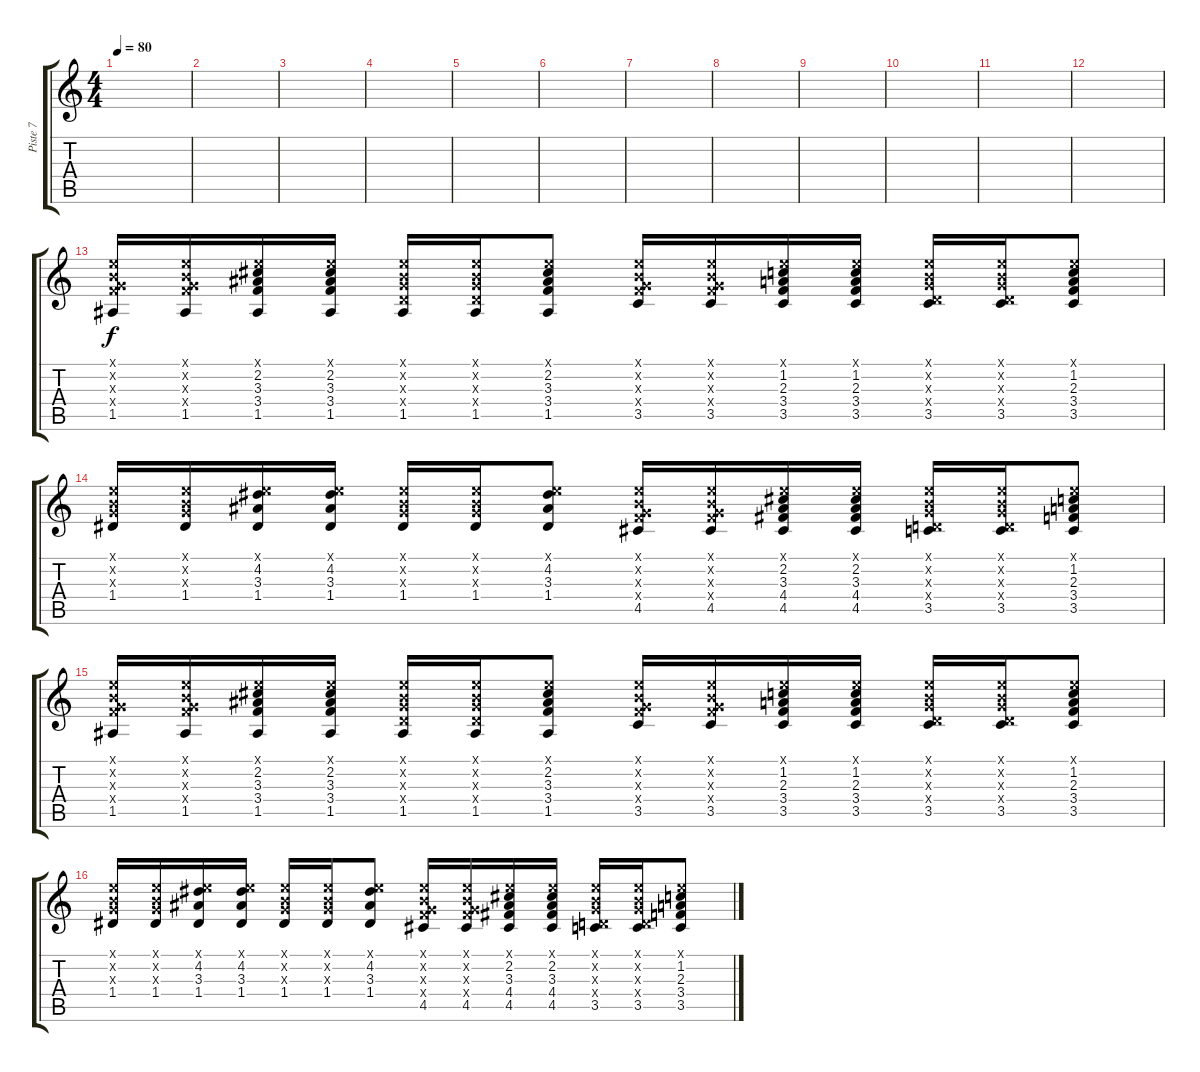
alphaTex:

\track ("Piste 7" "Piste 7") {instrument acousticguitarsteel}
\staff {score tabs}
\tuning (E4 B3 G3 D3 A2 D2) {hide}
\ts (4 4)
\tempo 80
\clef g2
\ks c
|
|
|
|
|
|
|
|
|
|
|
|
(0.1{x} 0.2{x} 0.3{x} 3.4{x} 1.5).16 (0.1{x} 0.2{x} 0.3{x} 3.4{x} 1.5).16 (0.1{x} 2.2 3.3 3.4 1.5).16 (0.1{x} 2.2 3.3 3.4 1.5).16 (0.1{x} 0.2{x} 0.3{x} 0.4{x} 1.5).16 (0.1{x} 0.2{x} 0.3{x} 0.4{x} 1.5).16 (0.1{x} 2.2 3.3 3.4 1.5).8 (0.1{x} 0.2{x} 0.3{x} 3.4{x} 3.5).16 (0.1{x} 0.2{x} 0.3{x} 3.4{x} 3.5).16 (0.1{x} 1.2 2.3 3.4 3.5).16 (0.1{x} 1.2 2.3 3.4 3.5).16 (0.1{x} 0.2{x} 0.3{x} 0.4{x} 3.5).16 (0.1{x} 0.2{x} 0.3{x} 0.4{x} 3.5).16 (0.1{x} 1.2 2.3 3.4 3.5).8 |
(0.1{x} 0.2{x} 0.3{x} 1.4).16 (0.1{x} 0.2{x} 0.3{x} 1.4).16 (0.1{x} 4.2 3.3 1.4).16 (0.1{x} 4.2 3.3 1.4).16 (0.1{x} 0.2{x} 0.3{x} 1.4).16 (0.1{x} 0.2{x} 0.3{x} 1.4).16 (0.1{x} 4.2 3.3 1.4).8 (0.1{x} 0.2{x} 0.3{x} 3.4{x} 4.5).16 (0.1{x} 0.2{x} 0.3{x} 3.4{x} 4.5).16 (0.1{x} 2.2 3.3 4.4 4.5).16 (0.1{x} 2.2 3.3 4.4 4.5).16 (0.1{x} 0.2{x} 0.3{x} 0.4{x} 3.5).16 (0.1{x} 0.2{x} 0.3{x} 0.4{x} 3.5).16 (0.1{x} 1.2 2.3 3.4 3.5).8 |
(0.1{x} 0.2{x} 0.3{x} 3.4{x} 1.5).16 (0.1{x} 0.2{x} 0.3{x} 3.4{x} 1.5).16 (0.1{x} 2.2 3.3 3.4 1.5).16 (0.1{x} 2.2 3.3 3.4 1.5).16 (0.1{x} 0.2{x} 0.3{x} 0.4{x} 1.5).16 (0.1{x} 0.2{x} 0.3{x} 0.4{x} 1.5).16 (0.1{x} 2.2 3.3 3.4 1.5).8 (0.1{x} 0.2{x} 0.3{x} 3.4{x} 3.5).16 (0.1{x} 0.2{x} 0.3{x} 3.4{x} 3.5).16 (0.1{x} 1.2 2.3 3.4 3.5).16 (0.1{x} 1.2 2.3 3.4 3.5).16 (0.1{x} 0.2{x} 0.3{x} 0.4{x} 3.5).16 (0.1{x} 0.2{x} 0.3{x} 0.4{x} 3.5).16 (0.1{x} 1.2 2.3 3.4 3.5).8 |
(0.1{x} 0.2{x} 0.3{x} 1.4).16 (0.1{x} 0.2{x} 0.3{x} 1.4).16 (0.1{x} 4.2 3.3 1.4).16 (0.1{x} 4.2 3.3 1.4).16 (0.1{x} 0.2{x} 0.3{x} 1.4).16 (0.1{x} 0.2{x} 0.3{x} 1.4).16 (0.1{x} 4.2 3.3 1.4).8 (0.1{x} 0.2{x} 0.3{x} 3.4{x} 4.5).16 (0.1{x} 0.2{x} 0.3{x} 3.4{x} 4.5).16 (0.1{x} 2.2 3.3 4.4 4.5).16 (0.1{x} 2.2 3.3 4.4 4.5).16 (0.1{x} 0.2{x} 0.3{x} 0.4{x} 3.5).16 (0.1{x} 0.2{x} 0.3{x} 0.4{x} 3.5).16 (0.1{x} 1.2 2.3 3.4 3.5).8
